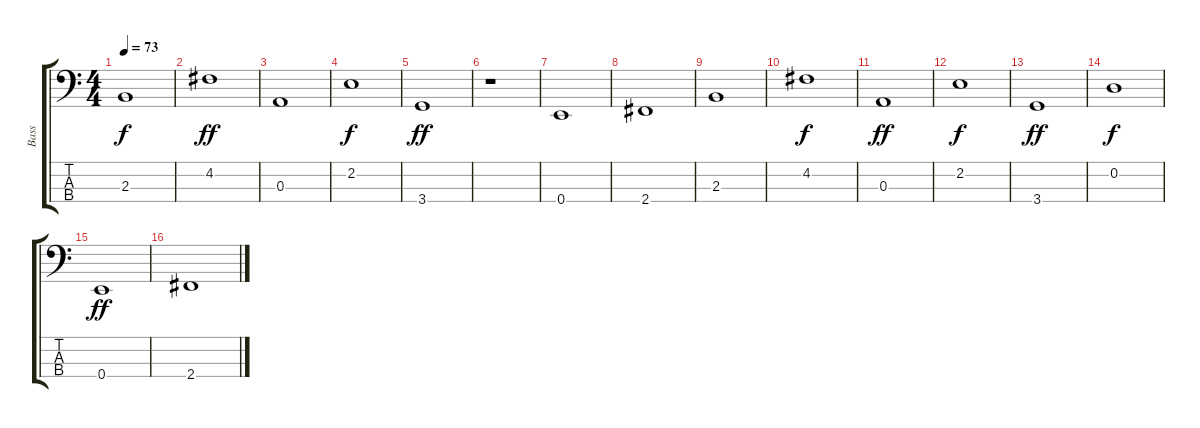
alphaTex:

\track ("Bass" "Bass") {instrument fretlessbass}
\staff {score tabs}
\tuning (G2 D2 A1 E1) {hide}
\ts (4 4)
\tempo 73
\clef f4
\ks c
2.3.1{dy f instrument fretlessbass} |
4.2.1{dy ff} |
0.3.1 |
2.2.1{dy f} |
3.4.1{dy ff} |
r.1 |
0.4.1 |
2.4.1 |
2.3.1 |
4.2.1{dy f} |
0.3.1{dy ff} |
2.2.1{dy f} |
3.4.1{dy ff} |
0.2.1{dy f} |
0.4.1{dy ff} |
2.4.1
